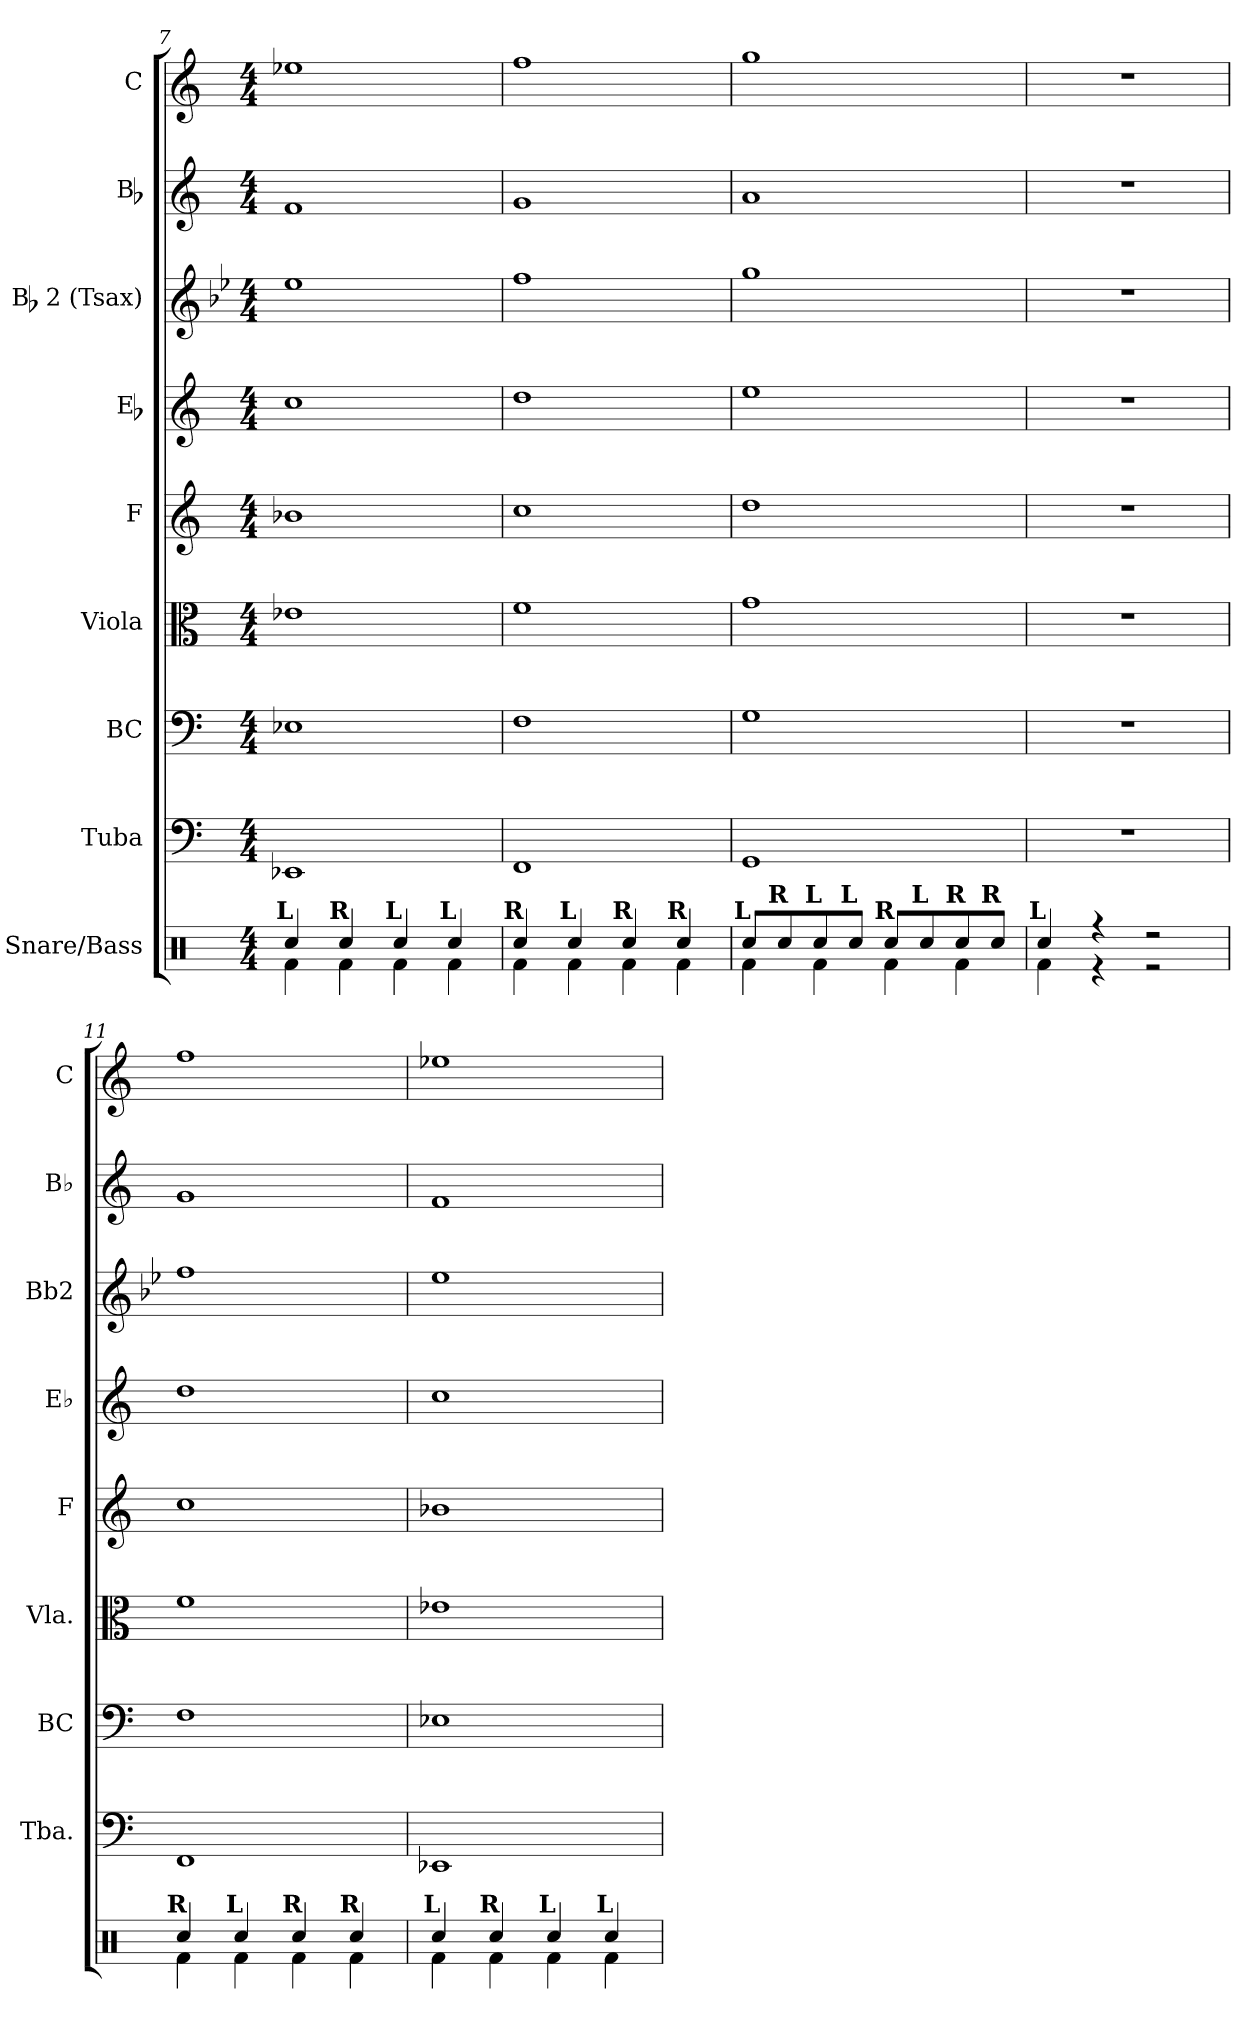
**kern	**kern	**kern	**kern	**kern	**kern	**kern	**kern	**kern
*part9	*part8	*part7	*part6	*part5	*part4	*part3	*part2	*part1
*staff9	*staff8	*staff7	*staff6	*staff5	*staff4	*staff3	*staff2	*staff1
*I"Snare/Bass	*I"Tuba	*I"BC	*I"Viola	*I"F	*I"Eb	*I"Bb 2 (Tsax)	*I"Bb	*I"C
*	*I'Tba.	*I'BC	*I'Vla.	*I'F	*I'Eb	*I'Bb2	*I'Bb	*I'C
*clefX	*clefF4	*clefF4	*clefC3	*clefG2	*clefG2	*clefG2	*clefG2	*clefG2
*	*	*	*	*ITrd4c7	*ITrd5c9	*ITrd8c14	*ITrd1c2	*
*k[]	*k[]	*k[]	*k[]	*k[b-]	*k[b-e-a-]	*k[b-e-]	*k[b-e-]	*k[]
*M4/4	*M4/4	*M4/4	*M4/4	*M4/4	*M4/4	*M4/4	*M4/4	*M4/4
=7	=7	=7	=7	=7	=7	=7	=7	=7
*^	*	*	*	*	*	*	*	*
!LO:TX:a:B:cj:t=L	!	!	!	!	!	!	!	!	!
4Rcci/	4Rfi\	1EE-Xi	1E-Xi	1e-Xi	1e-Xi	1e-i	1e-i	1e-i	1ee-Xi
!LO:TX:a:B:cj:t=R	!	!	!	!	!	!	!	!	!
4Rcci/	4Rfi\	.	.	.	.	.	.	.	.
!LO:TX:a:B:cj:t=L	!	!	!	!	!	!	!	!	!
4Rcci/	4Rfi\	.	.	.	.	.	.	.	.
!LO:TX:a:B:cj:t=L	!	!	!	!	!	!	!	!	!
4Rcci/	4Rfi\	.	.	.	.	.	.	.	.
=8	=8	=8	=8	=8	=8	=8	=8	=8	=8
!LO:TX:a:B:cj:t=R	!	!	!	!	!	!	!	!	!
4Rcci/	4Rfi\	1FFi	1Fi	1fi	1fi	1fi	1fi	1fi	1ffi
!LO:TX:a:B:cj:t=L	!	!	!	!	!	!	!	!	!
4Rcci/	4Rfi\	.	.	.	.	.	.	.	.
!LO:TX:a:B:cj:t=R	!	!	!	!	!	!	!	!	!
4Rcci/	4Rfi\	.	.	.	.	.	.	.	.
!LO:TX:a:B:cj:t=R	!	!	!	!	!	!	!	!	!
4Rcci/	4Rfi\	.	.	.	.	.	.	.	.
=9	=9	=9	=9	=9	=9	=9	=9	=9	=9
!LO:TX:a:B:cj:t=L	!	!	!	!	!	!	!	!	!
8Rcci/L	4Rfi\	1GGi	1Gi	1gi	1gi	1gi	1gi	1gi	1ggi
!LO:TX:a:B:cj:t=R	!	!	!	!	!	!	!	!	!
8Rcci/	.	.	.	.	.	.	.	.	.
!LO:TX:a:B:cj:t=L	!	!	!	!	!	!	!	!	!
8Rcci/	4Rfi\	.	.	.	.	.	.	.	.
!LO:TX:a:B:cj:t=L	!	!	!	!	!	!	!	!	!
8Rcci/J	.	.	.	.	.	.	.	.	.
!LO:TX:a:B:cj:t=R	!	!	!	!	!	!	!	!	!
8Rcci/L	4Rfi\	.	.	.	.	.	.	.	.
!LO:TX:a:B:cj:t=L	!	!	!	!	!	!	!	!	!
8Rcci/	.	.	.	.	.	.	.	.	.
!LO:TX:a:B:cj:t=R	!	!	!	!	!	!	!	!	!
8Rcci/	4Rfi\	.	.	.	.	.	.	.	.
!LO:TX:a:B:cj:t=R	!	!	!	!	!	!	!	!	!
8Rcci/J	.	.	.	.	.	.	.	.	.
!!LO:PB:g=z
=10	=10	=10	=10	=10	=10	=10	=10	=10	=10
!LO:TX:a:B:cj:t=L	!	!	!	!	!	!	!	!	!
4Rcci/	4Rfi\	1r	1r	1r	1r	1r	1r	1r	1r
4r	4r	.	.	.	.	.	.	.	.
2r	2r	.	.	.	.	.	.	.	.
=11	=11	=11	=11	=11	=11	=11	=11	=11	=11
!LO:TX:a:B:cj:t=R	!	!	!	!	!	!	!	!	!
4Rcci/	4Rfi\	1FFi	1Fi	1fi	1fi	1fi	1fi	1fi	1ffi
!LO:TX:a:B:cj:t=L	!	!	!	!	!	!	!	!	!
4Rcci/	4Rfi\	.	.	.	.	.	.	.	.
!LO:TX:a:B:cj:t=R	!	!	!	!	!	!	!	!	!
4Rcci/	4Rfi\	.	.	.	.	.	.	.	.
!LO:TX:a:B:cj:t=R	!	!	!	!	!	!	!	!	!
4Rcci/	4Rfi\	.	.	.	.	.	.	.	.
=12	=12	=12	=12	=12	=12	=12	=12	=12	=12
!LO:TX:a:B:cj:t=L	!	!	!	!	!	!	!	!	!
4Rcci/	4Rfi\	1EE-Xi	1E-Xi	1e-Xi	1e-Xi	1e-i	1e-i	1e-i	1ee-Xi
!LO:TX:a:B:cj:t=R	!	!	!	!	!	!	!	!	!
4Rcci/	4Rfi\	.	.	.	.	.	.	.	.
!LO:TX:a:B:cj:t=L	!	!	!	!	!	!	!	!	!
4Rcci/	4Rfi\	.	.	.	.	.	.	.	.
!LO:TX:a:B:cj:t=L	!	!	!	!	!	!	!	!	!
4Rcci/	4Rfi\	.	.	.	.	.	.	.	.
*v	*v	*	*	*	*	*	*	*	*
=	=	=	=	=	=	=	=	=
*-	*-	*-	*-	*-	*-	*-	*-	*-
